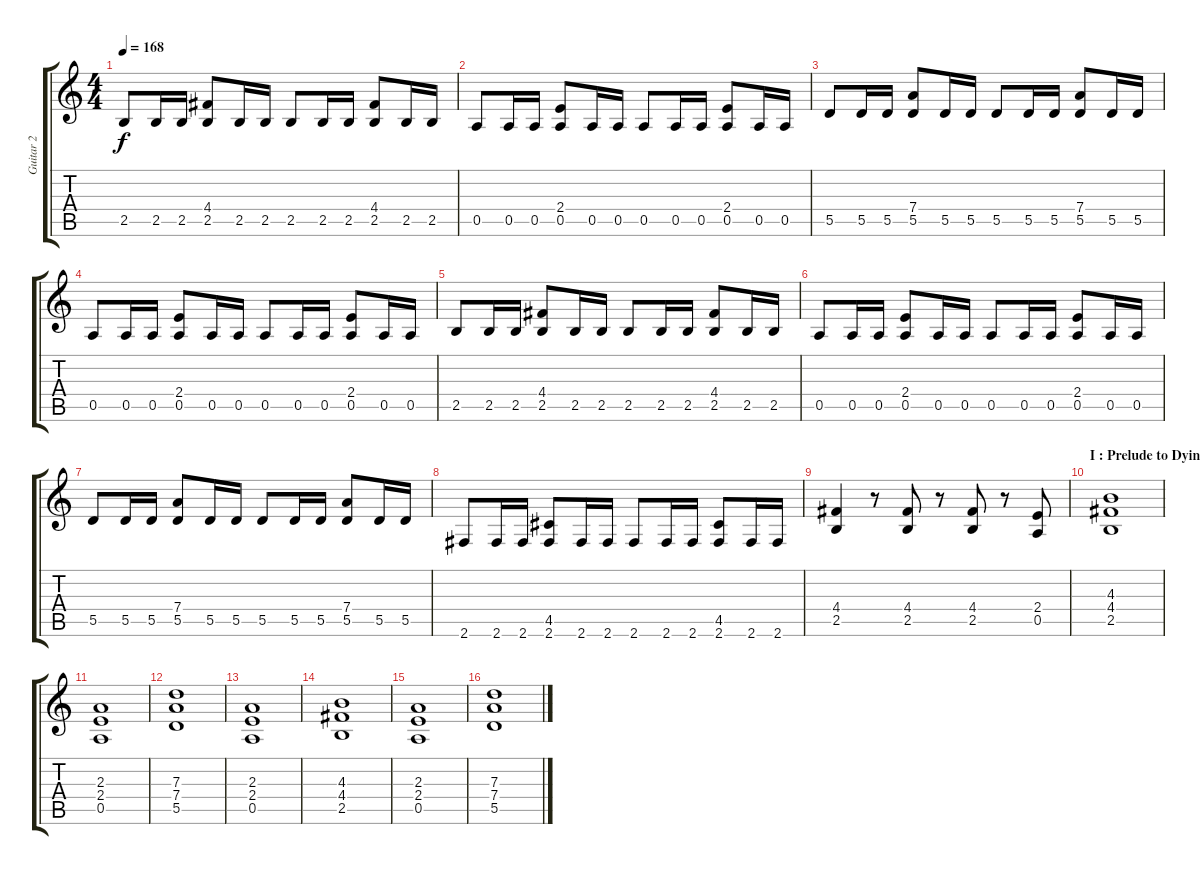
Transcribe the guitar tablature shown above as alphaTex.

\track ("Guitar 2" "Guitar 2") {instrument distortionguitar}
\staff {score tabs}
\tuning (E4 B3 G3 D3 A2 E2) {hide}
\ts (4 4)
\section ("" "")
\tempo 168
\clef g2
\ks c
2.5.8{dy f} 2.5.16 2.5.16 (4.4 2.5).8 2.5.16 2.5.16 2.5.8 2.5.16 2.5.16 (4.4 2.5).8 2.5.16 2.5.16 |
0.5.8 0.5.16 0.5.16 (2.4 0.5).8 0.5.16 0.5.16 0.5.8 0.5.16 0.5.16 (2.4 0.5).8 0.5.16 0.5.16 |
5.5.8 5.5.16 5.5.16 (7.4 5.5).8 5.5.16 5.5.16 5.5.8 5.5.16 5.5.16 (7.4 5.5).8 5.5.16 5.5.16 |
0.5.8 0.5.16 0.5.16 (2.4 0.5).8 0.5.16 0.5.16 0.5.8 0.5.16 0.5.16 (2.4 0.5).8 0.5.16 0.5.16 |
\section ("" "")
2.5.8 2.5.16 2.5.16 (4.4 2.5).8 2.5.16 2.5.16 2.5.8 2.5.16 2.5.16 (4.4 2.5).8 2.5.16 2.5.16 |
0.5.8 0.5.16 0.5.16 (2.4 0.5).8 0.5.16 0.5.16 0.5.8 0.5.16 0.5.16 (2.4 0.5).8 0.5.16 0.5.16 |
5.5.8 5.5.16 5.5.16 (7.4 5.5).8 5.5.16 5.5.16 5.5.8 5.5.16 5.5.16 (7.4 5.5).8 5.5.16 5.5.16 |
2.6.8 2.6.16 2.6.16 (4.5 2.6).8 2.6.16 2.6.16 2.6.8 2.6.16 2.6.16 (4.5 2.6).8 2.6.16 2.6.16 |
(4.4 2.5).4 r.8 (4.4 2.5).8 r.8 (4.4 2.5).8 r.8 (2.4 0.5).8 |
\section ("" "I : Prelude to Dying")
(4.3 4.4 2.5).1 |
(2.3 2.4 0.5).1 |
(7.3 7.4 5.5).1 |
(2.3 2.4 0.5).1 |
(4.3 4.4 2.5).1 |
(2.3 2.4 0.5).1 |
(7.3 7.4 5.5).1
